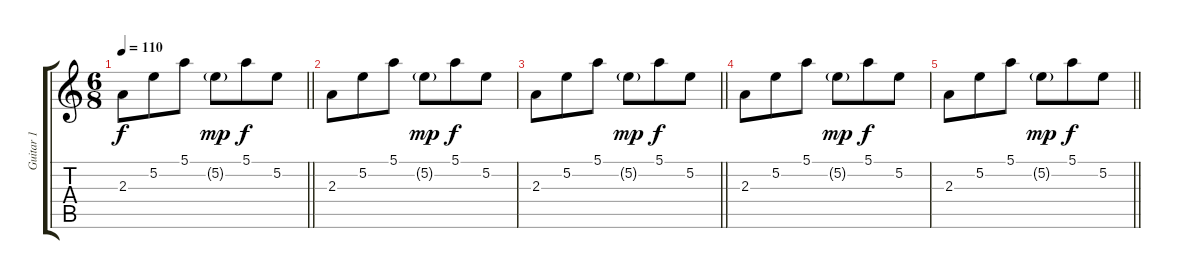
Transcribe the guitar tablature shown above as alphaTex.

\track ("Guitar 1" "Guitar 1") {instrument electricguitarclean}
\staff {score tabs}
\tuning (E4 B3 G3 D3 A2 D2) {hide}
\ts (6 8)
\tempo 110
\clef g2
\barLineRight lightlight
\ks c
2.3.8{dy f} 5.2.8 5.1.8 5.2{g}.8{dy mp} 5.1.8{dy f} 5.2.8 |
2.3.8 5.2.8 5.1.8 5.2{g}.8{dy mp} 5.1.8{dy f} 5.2.8 |
\barLineRight lightlight
2.3.8 5.2.8 5.1.8 5.2{g}.8{dy mp} 5.1.8{dy f} 5.2.8 |
2.3.8 5.2.8 5.1.8 5.2{g}.8{dy mp} 5.1.8{dy f} 5.2.8 |
\barLineRight lightlight
2.3.8 5.2.8 5.1.8 5.2{g}.8{dy mp} 5.1.8{dy f} 5.2.8
